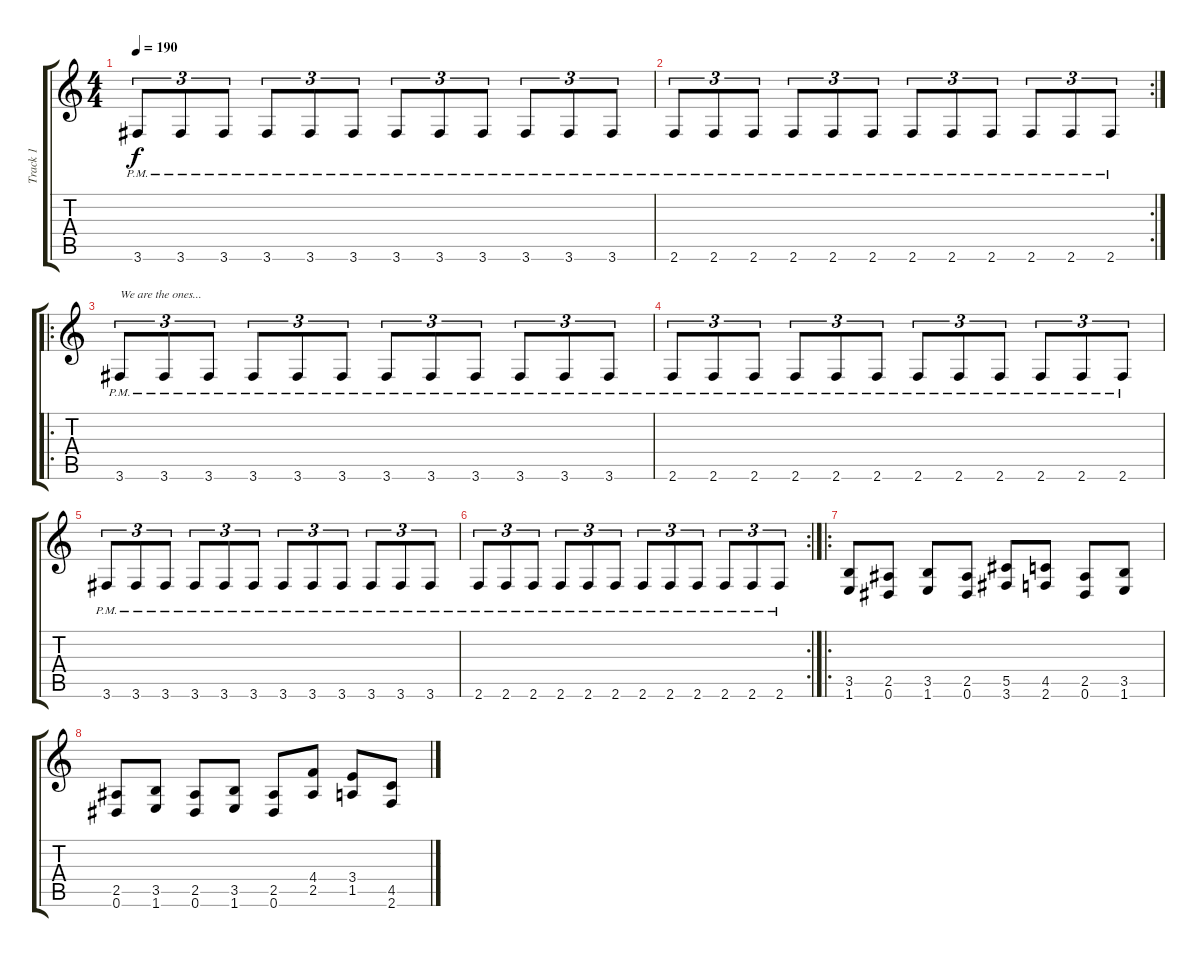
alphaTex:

\track ("Track 1" "Track 1") {instrument distortionguitar}
\staff {score tabs}
\tuning (Eb4 Bb3 Gb3 Db3 Ab2 Eb2) {hide}
\ts (4 4)
\tempo 190
\clef g2
\ks c
3.6{pm}.8{tu (3 2) dy f} 3.6{pm}.8{tu (3 2)} 3.6{pm}.8{tu (3 2)} 3.6{pm}.8{tu (3 2)} 3.6{pm}.8{tu (3 2)} 3.6{pm}.8{tu (3 2)} 3.6{pm}.8{tu (3 2)} 3.6{pm}.8{tu (3 2)} 3.6{pm}.8{tu (3 2)} 3.6{pm}.8{tu (3 2)} 3.6{pm}.8{tu (3 2)} 3.6{pm}.8{tu (3 2)} |
\rc 2
2.6{pm}.8{tu (3 2)} 2.6{pm}.8{tu (3 2)} 2.6{pm}.8{tu (3 2)} 2.6{pm}.8{tu (3 2)} 2.6{pm}.8{tu (3 2)} 2.6{pm}.8{tu (3 2)} 2.6{pm}.8{tu (3 2)} 2.6{pm}.8{tu (3 2)} 2.6{pm}.8{tu (3 2)} 2.6{pm}.8{tu (3 2)} 2.6{pm}.8{tu (3 2)} 2.6{pm}.8{tu (3 2)} |
\ro
3.6{pm}.8{tu (3 2) txt "We are the ones..."} 3.6{pm}.8{tu (3 2)} 3.6{pm}.8{tu (3 2)} 3.6{pm}.8{tu (3 2)} 3.6{pm}.8{tu (3 2)} 3.6{pm}.8{tu (3 2)} 3.6{pm}.8{tu (3 2)} 3.6{pm}.8{tu (3 2)} 3.6{pm}.8{tu (3 2)} 3.6{pm}.8{tu (3 2)} 3.6{pm}.8{tu (3 2)} 3.6{pm}.8{tu (3 2)} |
2.6{pm}.8{tu (3 2)} 2.6{pm}.8{tu (3 2)} 2.6{pm}.8{tu (3 2)} 2.6{pm}.8{tu (3 2)} 2.6{pm}.8{tu (3 2)} 2.6{pm}.8{tu (3 2)} 2.6{pm}.8{tu (3 2)} 2.6{pm}.8{tu (3 2)} 2.6{pm}.8{tu (3 2)} 2.6{pm}.8{tu (3 2)} 2.6{pm}.8{tu (3 2)} 2.6{pm}.8{tu (3 2)} |
3.6{pm}.8{tu (3 2)} 3.6{pm}.8{tu (3 2)} 3.6{pm}.8{tu (3 2)} 3.6{pm}.8{tu (3 2)} 3.6{pm}.8{tu (3 2)} 3.6{pm}.8{tu (3 2)} 3.6{pm}.8{tu (3 2)} 3.6{pm}.8{tu (3 2)} 3.6{pm}.8{tu (3 2)} 3.6{pm}.8{tu (3 2)} 3.6{pm}.8{tu (3 2)} 3.6{pm}.8{tu (3 2)} |
\rc 2
2.6{pm}.8{tu (3 2)} 2.6{pm}.8{tu (3 2)} 2.6{pm}.8{tu (3 2)} 2.6{pm}.8{tu (3 2)} 2.6{pm}.8{tu (3 2)} 2.6{pm}.8{tu (3 2)} 2.6{pm}.8{tu (3 2)} 2.6{pm}.8{tu (3 2)} 2.6{pm}.8{tu (3 2)} 2.6{pm}.8{tu (3 2)} 2.6{pm}.8{tu (3 2)} 2.6{pm}.8{tu (3 2)} |
\ro
(3.5 1.6).8 (2.5 0.6).8 (3.5 1.6).8 (2.5 0.6).8 (5.5 3.6).8 (4.5 2.6).8 (2.5 0.6).8 (3.5 1.6).8 |
(2.5 0.6).8 (3.5 1.6).8 (2.5 0.6).8 (3.5 1.6).8 (2.5 0.6).8 (4.4 2.5).8 (3.4 1.5).8 (4.5 2.6).8
